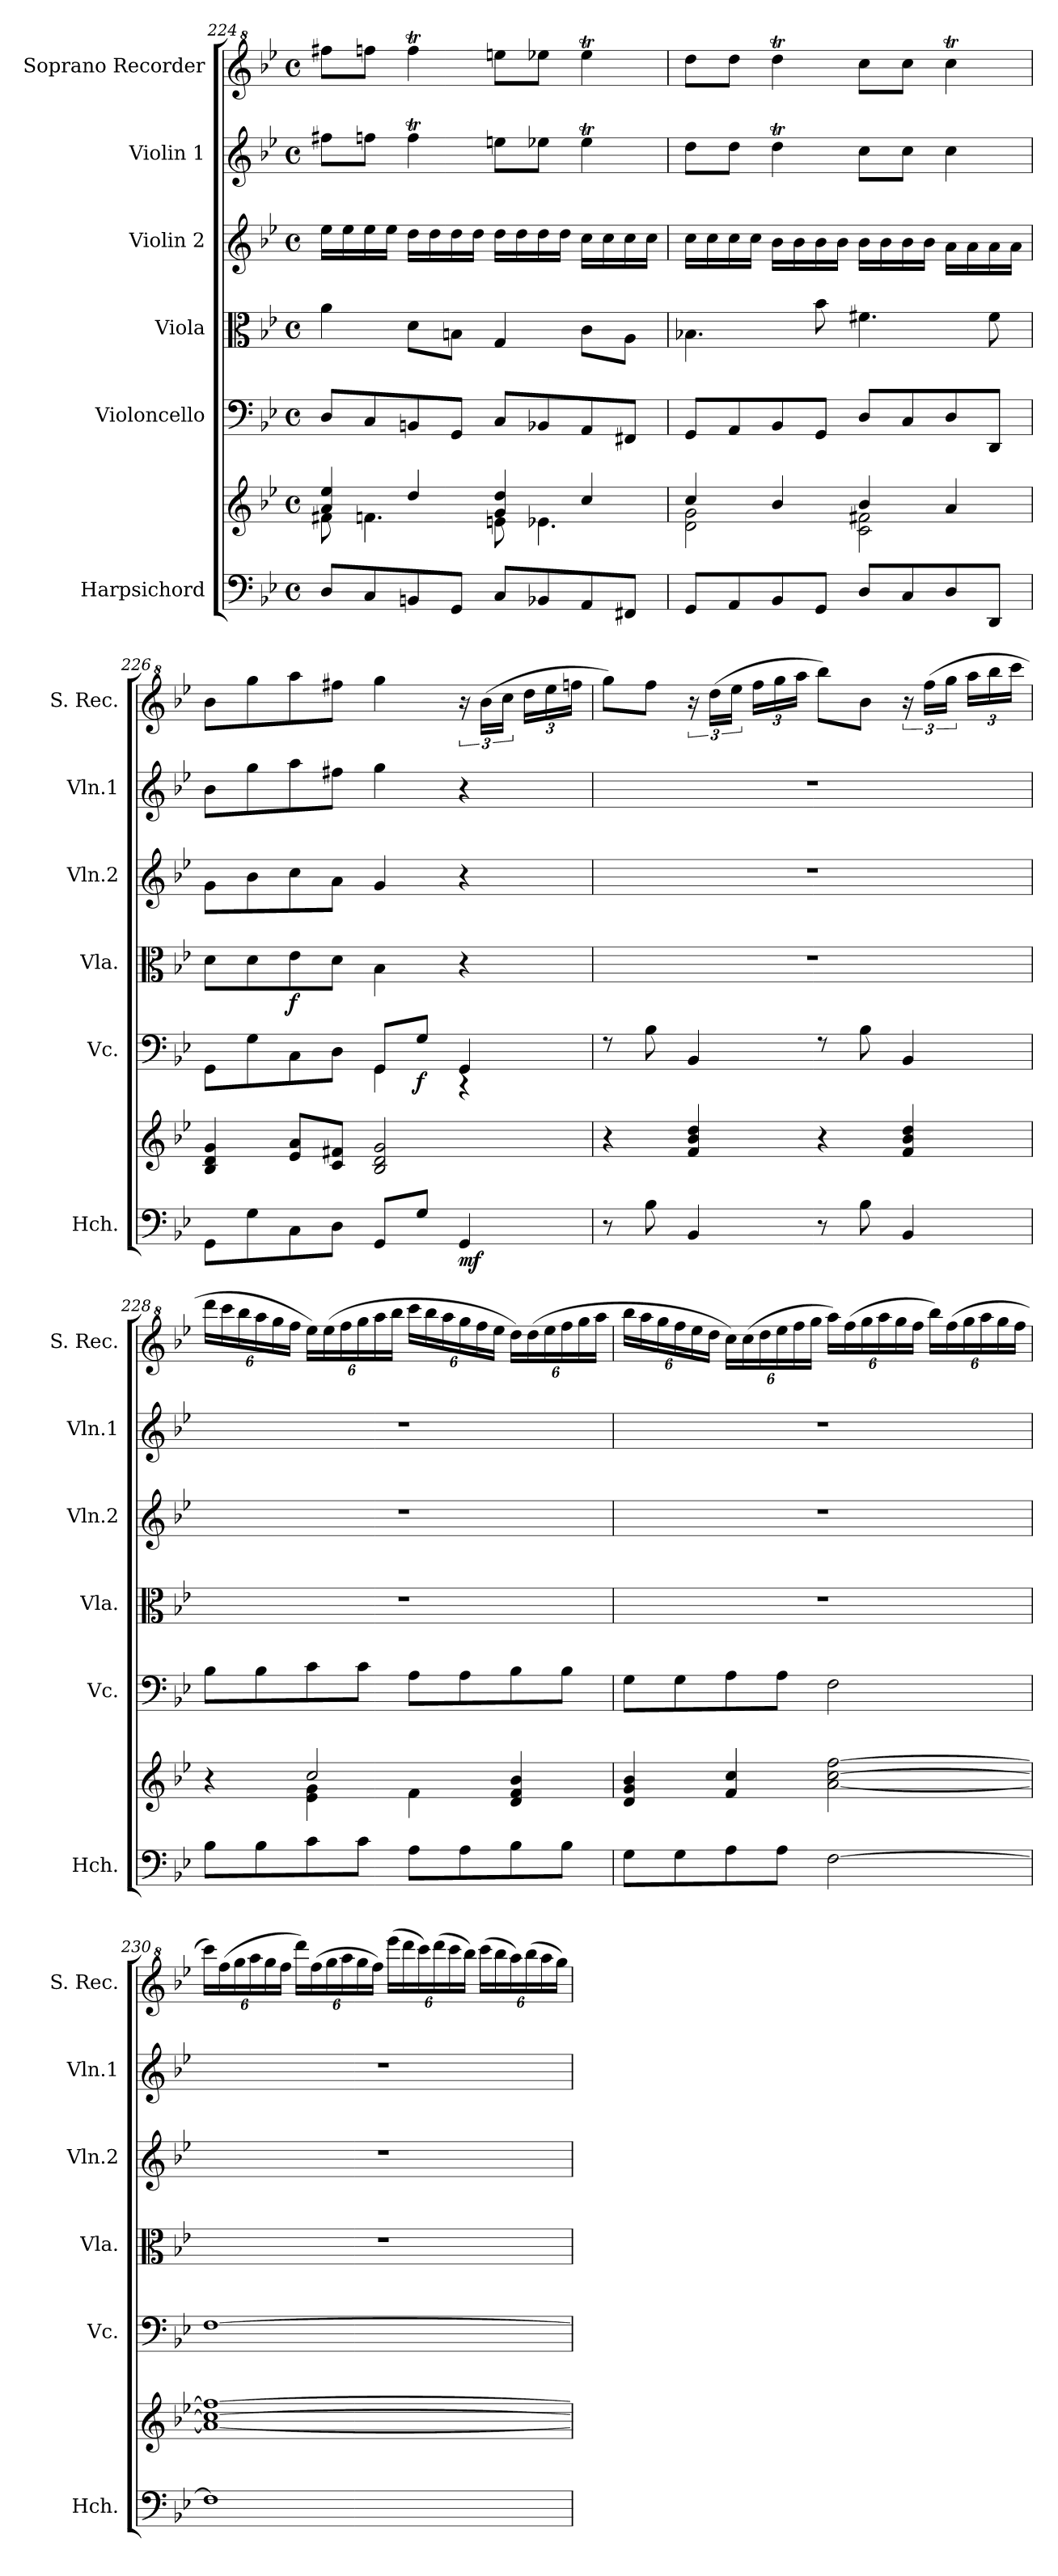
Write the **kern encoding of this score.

**kern	**kern	**dynam	**kern	**dynam	**kern	**dynam	**kern	**kern	**kern
*part6	*part6	*part6	*part5	*part5	*part4	*part4	*part3	*part2	*part1
*staff7	*staff6	*staff6/7	*staff5	*staff5	*staff4	*staff4	*staff3	*staff2	*staff1
*I"Harpsichord	*	*	*I"Violoncello	*	*I"Viola	*	*I"Violin 2	*I"Violin 1	*I"Soprano Recorder
*I'Hch.	*	*	*I'Vc.	*	*I'Vla.	*	*I'Vln.2	*I'Vln.1	*I'S. Rec.
*clefF4	*clefG2	*	*clefF4	*	*clefC3	*	*clefG2	*clefG2	*clefG^2
*k[b-e-]	*k[b-e-]	*	*k[b-e-]	*	*k[b-e-]	*	*k[b-e-]	*k[b-e-]	*k[b-e-]
*M4/4	*M4/4	*	*M4/4	*	*M4/4	*	*M4/4	*M4/4	*M4/4
*met(c)	*met(c)	*	*met(c)	*	*met(c)	*	*met(c)	*met(c)	*met(c)
=224	=224	=224	=224	=224	=224	=224	=224	=224	=224
*	*^	*	*	*	*	*	*	*	*
8D/L	4a/ 4ee-/	8f#X\	.	8D/L	.	4a\	.	16ee-\LL	8ff#X\L	8fff#X\L
.	.	.	.	.	.	.	.	16ee-\	.	.
8C/	.	4.fn\	.	8C/	.	.	.	16ee-\	8ffn\J	8fffn\J
.	.	.	.	.	.	.	.	16ee-\JJ	.	.
8BBn/	4dd/	.	.	8BBn/	.	8d\L	.	16dd\LL	4ffT\	4fffT\
.	.	.	.	.	.	.	.	16dd\	.	.
8GG/J	.	.	.	8GG/J	.	8Bn\J	.	16dd\	.	.
.	.	.	.	.	.	.	.	16dd\JJ	.	.
8C/L	4g/ 4dd/	8en\	.	8C/L	.	4G/	.	16dd\LL	8een\L	8eeen\L
.	.	.	.	.	.	.	.	16dd\	.	.
8BB-X/	.	4.e-X\	.	8BB-X/	.	.	.	16dd\	8ee-X\J	8eee-X\J
.	.	.	.	.	.	.	.	16dd\JJ	.	.
8AA/	4cc/	.	.	8AA/	.	8c\L	.	16cc\LL	4ee-T\	4eee-T\
.	.	.	.	.	.	.	.	16cc\	.	.
8FF#X/J	.	.	.	8FF#X/J	.	8A\J	.	16cc\	.	.
.	.	.	.	.	.	.	.	16cc\JJ	.	.
=225	=225	=225	=225	=225	=225	=225	=225	=225	=225	=225
8GG/L	4cc/	2d\ 2g\	.	8GG/L	.	4.B-X\	.	16cc\LL	8dd\L	8ddd\L
.	.	.	.	.	.	.	.	16cc\	.	.
8AA/	.	.	.	8AA/	.	.	.	16cc\	8dd\J	8ddd\J
.	.	.	.	.	.	.	.	16cc\JJ	.	.
8BB-/	4b-/	.	.	8BB-/	.	.	.	16b-\LL	4ddt\	4dddt\
.	.	.	.	.	.	.	.	16b-\	.	.
8GG/J	.	.	.	8GG/J	.	8b-\	.	16b-\	.	.
.	.	.	.	.	.	.	.	16b-\JJ	.	.
8D/L	4b-/	2c\ 2f#X\	.	8D/L	.	4.f#X\	.	16b-\LL	8cc\L	8ccc\L
.	.	.	.	.	.	.	.	16b-\	.	.
8C/	.	.	.	8C/	.	.	.	16b-\	8cc\J	8ccc\J
.	.	.	.	.	.	.	.	16b-\JJ	.	.
8D/	4a/	.	.	8D/	.	.	.	16a\LL	4cc\	4cccT\
.	.	.	.	.	.	.	.	16a\	.	.
8DD/J	.	.	.	8DD/J	.	8f#\	.	16a\	.	.
.	.	.	.	.	.	.	.	16a\JJ	.	.
*	*v	*v	*	*	*	*	*	*	*	*
=226	=226	=226	=226	=226	=226	=226	=226	=226	=226
*	*	*	*^	*	*	*	*	*	*
8GG\L	4B-/ 4d/ 4g/	.	8GG\L	2ryy	.	8d\L	.	8g\L	8b-\L	8bb-\L
8G\	.	.	8G\	.	.	8d\	.	8b-\	8gg\	8ggg\
!	!	!	!	!	!	!	!LO:DY:b	!	!	!
8C\	8e-/ 8a/L	.	8C\	.	.	8e-\	f	8cc\	8aa\	8aaa\
8D\J	8c/ 8f#X/J	.	8D\J	.	.	8d\J	.	8a\J	8ff#X\J	8fff#X\J
8GG/L	2B-/ 2d/ 2g/	.	4GG\	8GG/L	.	4B-\	.	4g/	4gg\	4ggg\
!	!	!	!	!	!LO:DY:b	!	!	!	!	!
8G/J	.	.	.	8G/J	f	.	.	.	.	.
!	!	!LO:DY:b=2	!	!	!	!	!	!	!	!
4GG/	.	mf	4rCC	4GG/	.	4r	.	4r	4r	24r
.	.	.	.	.	.	.	.	.	.	(24bb-\LL
.	.	.	.	.	.	.	.	.	.	24ccc\JJ
*	*	*	*	*	*	*	*	*	*	*Xbrackettup
.	.	.	.	.	.	.	.	.	.	24ddd\LL
.	.	.	.	.	.	.	.	.	.	24eee-\
.	.	.	.	.	.	.	.	.	.	24fffn\JJ
*	*	*	*v	*v	*	*	*	*	*	*
=227	=227	=227	=227	=227	=227	=227	=227	=227	=227
8r	4r	.	8rF	.	1r	.	1r	1r	8ggg\L)
8B-\	.	.	8B-\	.	.	.	.	.	8fff\J
*	*	*	*	*	*	*	*	*	*brackettup
4BB-/	4f/ 4b-/ 4dd/	.	4BB-/	.	.	.	.	.	24r
.	.	.	.	.	.	.	.	.	(24ddd\LL
.	.	.	.	.	.	.	.	.	24eee-\JJ
*	*	*	*	*	*	*	*	*	*Xbrackettup
.	.	.	.	.	.	.	.	.	24fff\LL
.	.	.	.	.	.	.	.	.	24ggg\
.	.	.	.	.	.	.	.	.	24aaa\JJ
8r	4r	.	8rF	.	.	.	.	.	8bbb-\L)
8B-\	.	.	8B-\	.	.	.	.	.	8bb-\J
*	*	*	*	*	*	*	*	*	*brackettup
4BB-/	4f/ 4b-/ 4dd/	.	4BB-/	.	.	.	.	.	24r
.	.	.	.	.	.	.	.	.	(24fff\LL
.	.	.	.	.	.	.	.	.	24ggg\JJ
*	*	*	*	*	*	*	*	*	*Xbrackettup
.	.	.	.	.	.	.	.	.	24aaa\LL
.	.	.	.	.	.	.	.	.	24bbb-\
.	.	.	.	.	.	.	.	.	24cccc\JJ
!!LO:LB:g=z
=228	=228	=228	=228	=228	=228	=228	=228	=228	=228
*	*^	*	*	*	*	*	*	*	*
8B-\L	4r	4ryy	.	8B-\L	.	1r	.	1r	1r	24dddd\LL
.	.	.	.	.	.	.	.	.	.	24cccc\
.	.	.	.	.	.	.	.	.	.	24bbb-\
8B-\	.	.	.	8B-\	.	.	.	.	.	24aaa\
.	.	.	.	.	.	.	.	.	.	24ggg\
.	.	.	.	.	.	.	.	.	.	24fff\JJ
8c\	2cc/	4e-\ 4g\	.	8c\	.	.	.	.	.	24eee-\LL)
.	.	.	.	.	.	.	.	.	.	(24eee-\
.	.	.	.	.	.	.	.	.	.	24fff\
8c\J	.	.	.	8c\J	.	.	.	.	.	24ggg\
.	.	.	.	.	.	.	.	.	.	24aaa\
.	.	.	.	.	.	.	.	.	.	24bbb-\JJ
8A\L	.	4f\	.	8A\L	.	.	.	.	.	24cccc\LL
.	.	.	.	.	.	.	.	.	.	24bbb-\
.	.	.	.	.	.	.	.	.	.	24aaa\
8A\	.	.	.	8A\	.	.	.	.	.	24ggg\
.	.	.	.	.	.	.	.	.	.	24fff\
.	.	.	.	.	.	.	.	.	.	24eee-\JJ
8B-\	4d/ 4f/ 4b-/	4ryy	.	8B-\	.	.	.	.	.	24ddd\LL)
.	.	.	.	.	.	.	.	.	.	(24ddd\
.	.	.	.	.	.	.	.	.	.	24eee-\
8B-\J	.	.	.	8B-\J	.	.	.	.	.	24fff\
.	.	.	.	.	.	.	.	.	.	24ggg\
.	.	.	.	.	.	.	.	.	.	24aaa\JJ
*	*v	*v	*	*	*	*	*	*	*	*
=229	=229	=229	=229	=229	=229	=229	=229	=229	=229
8G\L	4d/ 4g/ 4b-/	.	8G\L	.	1r	.	1r	1r	24bbb-\LL
.	.	.	.	.	.	.	.	.	24aaa\
.	.	.	.	.	.	.	.	.	24ggg\
8G\	.	.	8G\	.	.	.	.	.	24fff\
.	.	.	.	.	.	.	.	.	24eee-\
.	.	.	.	.	.	.	.	.	24ddd\JJ
8A\	4f/ 4cc/	.	8A\	.	.	.	.	.	24ccc\LL)
.	.	.	.	.	.	.	.	.	(24ccc\
.	.	.	.	.	.	.	.	.	24ddd\
8A\J	.	.	8A\J	.	.	.	.	.	24eee-\
.	.	.	.	.	.	.	.	.	24fff\
.	.	.	.	.	.	.	.	.	24ggg\JJ
[2F\	[2a\ [2cc\ [2ff\	.	2F\	.	.	.	.	.	24aaa\LL)
.	.	.	.	.	.	.	.	.	(24fff\
.	.	.	.	.	.	.	.	.	24ggg\
.	.	.	.	.	.	.	.	.	24aaa\
.	.	.	.	.	.	.	.	.	24ggg\
.	.	.	.	.	.	.	.	.	24fff\JJ
.	.	.	.	.	.	.	.	.	24bbb-\LL)
.	.	.	.	.	.	.	.	.	(24fff\
.	.	.	.	.	.	.	.	.	24ggg\
.	.	.	.	.	.	.	.	.	24aaa\
.	.	.	.	.	.	.	.	.	24ggg\
.	.	.	.	.	.	.	.	.	24fff\JJ
=230	=230	=230	=230	=230	=230	=230	=230	=230	=230
1F]	1a_ 1cc_ 1ff_	.	[1F	.	1r	.	1r	1r	24cccc\LL)
.	.	.	.	.	.	.	.	.	(24fff\
.	.	.	.	.	.	.	.	.	24ggg\
.	.	.	.	.	.	.	.	.	24aaa\
.	.	.	.	.	.	.	.	.	24ggg\
.	.	.	.	.	.	.	.	.	24fff\JJ
.	.	.	.	.	.	.	.	.	24dddd\LL)
.	.	.	.	.	.	.	.	.	(24fff\
.	.	.	.	.	.	.	.	.	24ggg\
.	.	.	.	.	.	.	.	.	24aaa\
.	.	.	.	.	.	.	.	.	24ggg\
.	.	.	.	.	.	.	.	.	24fff\JJ)
.	.	.	.	.	.	.	.	.	(24eeee-\LL
.	.	.	.	.	.	.	.	.	24dddd\
.	.	.	.	.	.	.	.	.	24cccc\)
.	.	.	.	.	.	.	.	.	(24dddd\
.	.	.	.	.	.	.	.	.	24cccc\
.	.	.	.	.	.	.	.	.	24bbb-\JJ)
.	.	.	.	.	.	.	.	.	(24cccc\LL
.	.	.	.	.	.	.	.	.	24bbb-\
.	.	.	.	.	.	.	.	.	24aaa\)
.	.	.	.	.	.	.	.	.	(24bbb-\
.	.	.	.	.	.	.	.	.	24aaa\
.	.	.	.	.	.	.	.	.	24ggg\JJ)
=	=	=	=	=	=	=	=	=	=
*-	*-	*-	*-	*-	*-	*-	*-	*-	*-
